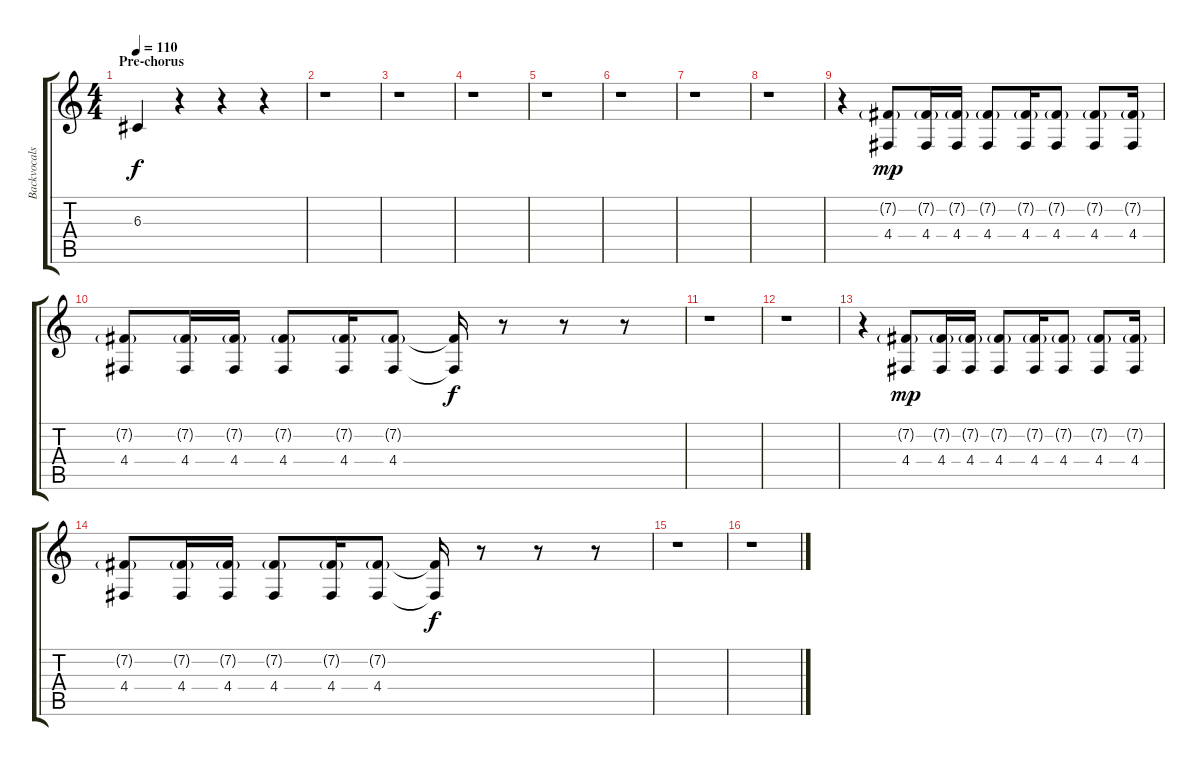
\track ("Backvocals (Mike Shinoda)" "Backvocals") {instrument harmonica}
\staff {score tabs}
\tuning (E4 B3 G3 D3 A2 E2) {hide}
\ts (4 4)
\section ("" "Pre-chorus")
\tempo 110
\clef g2
\ks c
6.3.4{dy f} r.4 r.4 r.4 |
r.1 |
r.1 |
r.1 |
r.1 |
r.1 |
r.1 |
r.1 |
r.4{volume 10 instrument electricgrandpiano} (7.2{g} 4.4).8{dy mp} (7.2{g} 4.4).16 (7.2{g} 4.4).16 (7.2{g} 4.4).8 (7.2{g} 4.4).16 (7.2{g} 4.4).8 (7.2{g} 4.4).8 (7.2{g} 4.4).16 |
(7.2{g} 4.4).8{volume 10 instrument electricgrandpiano} (7.2{g} 4.4).16 (7.2{g} 4.4).16 (7.2{g} 4.4).8 (7.2{g} 4.4).16 (7.2{g} 4.4).8 (7.2{t} 4.4{t}).16{dy f} r.8 r.8 r.8 |
r.1 |
r.1 |
r.4{volume 10 instrument electricgrandpiano} (7.2{g} 4.4).8{dy mp} (7.2{g} 4.4).16 (7.2{g} 4.4).16 (7.2{g} 4.4).8 (7.2{g} 4.4).16 (7.2{g} 4.4).8 (7.2{g} 4.4).8 (7.2{g} 4.4).16 |
(7.2{g} 4.4).8{volume 10 instrument electricgrandpiano} (7.2{g} 4.4).16 (7.2{g} 4.4).16 (7.2{g} 4.4).8 (7.2{g} 4.4).16 (7.2{g} 4.4).8 (7.2{t} 4.4{t}).16{dy f} r.8 r.8 r.8 |
r.1 |
r.1
